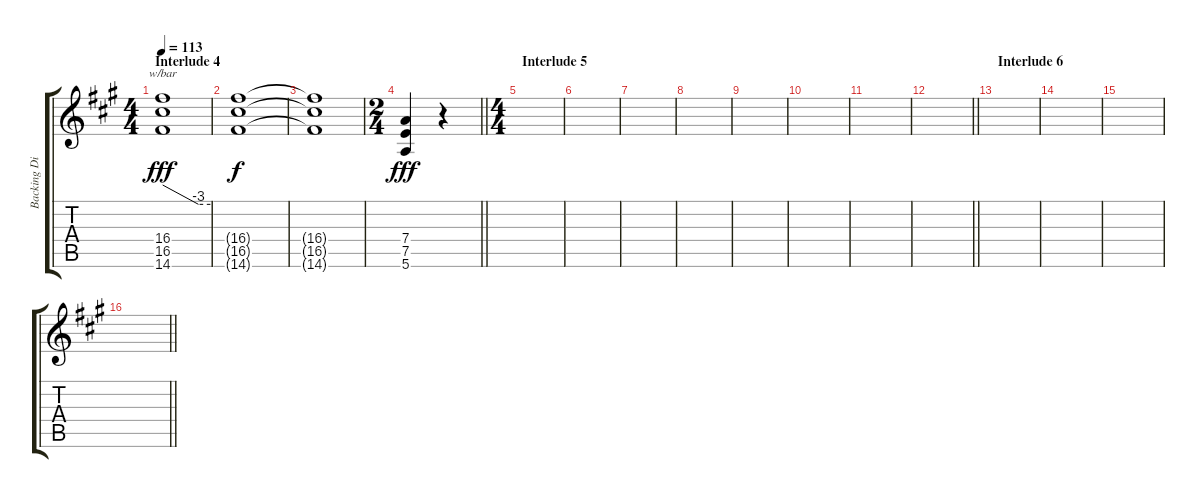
\track ("Backing Dist. Guitar" "Backing Di") {instrument overdrivenguitar}
\staff {score tabs}
\tuning (E4 B3 G3 D3 A2 E2) {hide}
\ts (4 4)
\section ("" "Interlude 4")
\tempo 113
\clef g2
\ks a
(16.4 16.5 14.6).1{tbe (custom default 0 0 45 -12 60 -12) dy fff} |
(16.4{t} 16.5{t} 14.6{t}).1{dy f} |
(16.4{t} 16.5{t} 14.6{t}).1 |
\ts (2 4)
\barLineRight lightlight
(7.4 7.5 5.6).4{dy fff} r.4 |
\ts (4 4)
\section ("" "Interlude 5")
|
|
|
|
|
|
|
\barLineRight lightlight
|
\section ("" "Interlude 6")
|
|
|
\barLineRight lightlight
